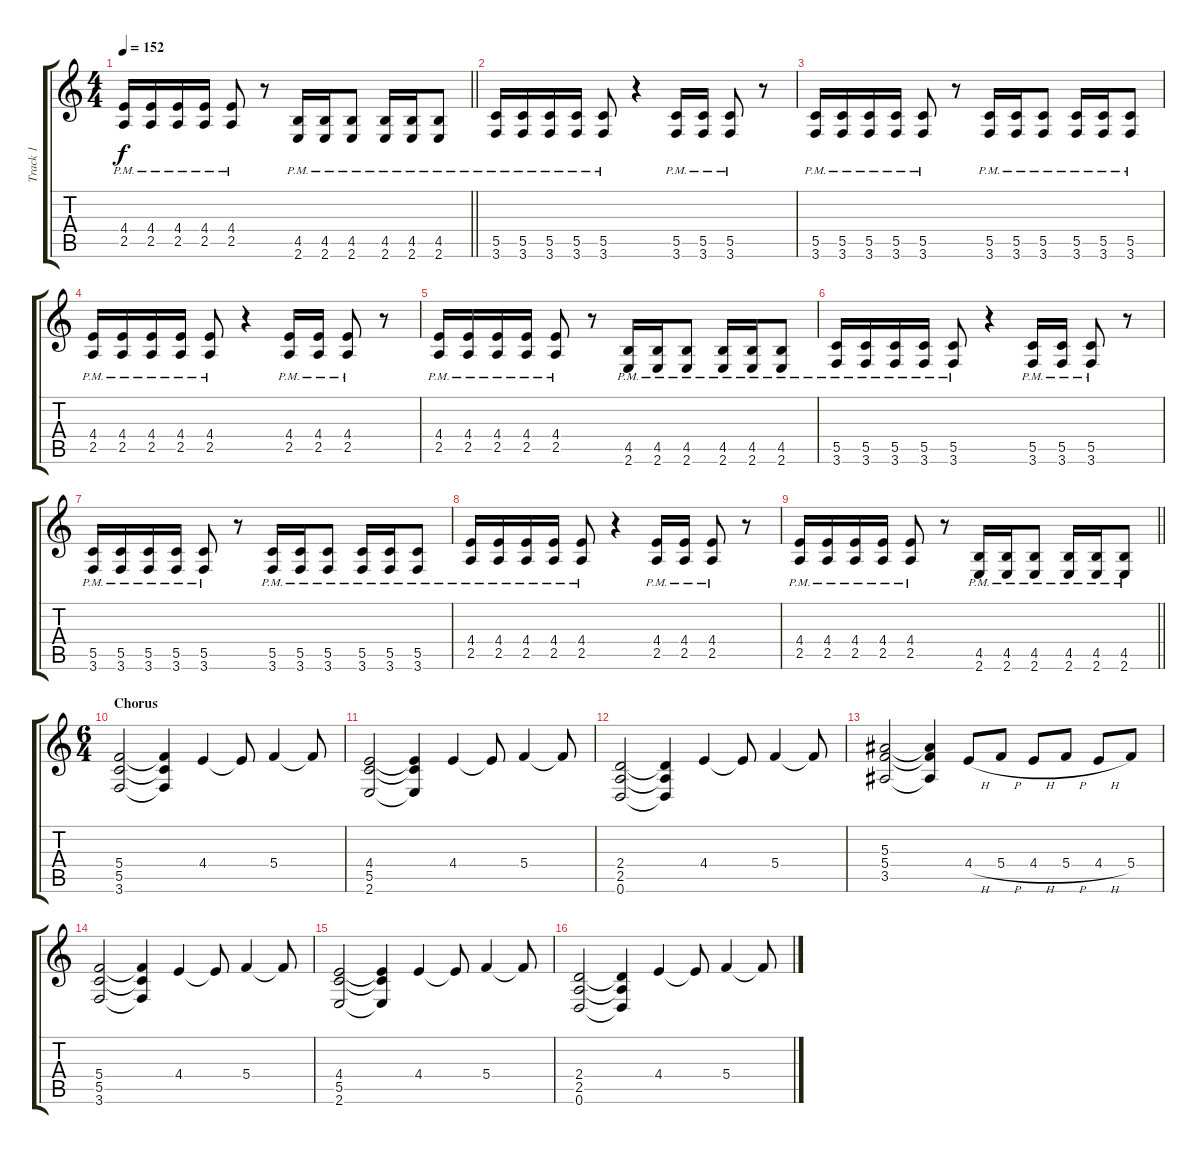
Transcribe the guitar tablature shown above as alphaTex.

\track ("Track 1" "Track 1") {instrument distortionguitar}
\staff {score tabs}
\tuning (D4 A3 F3 C3 G2 D2) {hide}
\ts (4 4)
\tempo 152
\clef g2
\barLineRight lightlight
\ks c
(4.4{pm} 2.5{pm}).16{dy f} (4.4{pm} 2.5{pm}).16 (4.4{pm} 2.5{pm}).16 (4.4{pm} 2.5{pm}).16 (4.4{pm} 2.5{pm}).8 r.8 (4.5{pm} 2.6{pm}).16 (4.5{pm} 2.6{pm}).16 (4.5{pm} 2.6{pm}).8 (4.5{pm} 2.6{pm}).16 (4.5{pm} 2.6{pm}).16 (4.5{pm} 2.6{pm}).8 |
(5.5{pm} 3.6{pm}).16 (5.5{pm} 3.6{pm}).16 (5.5{pm} 3.6{pm}).16 (5.5{pm} 3.6{pm}).16 (5.5{pm} 3.6{pm}).8 r.4 (5.5{pm} 3.6{pm}).16 (5.5{pm} 3.6{pm}).16 (5.5{pm} 3.6{pm}).8 r.8 |
(5.5{pm} 3.6{pm}).16 (5.5{pm} 3.6{pm}).16 (5.5{pm} 3.6{pm}).16 (5.5{pm} 3.6{pm}).16 (5.5{pm} 3.6{pm}).8 r.8 (5.5{pm} 3.6{pm}).16 (5.5{pm} 3.6{pm}).16 (5.5{pm} 3.6{pm}).8 (5.5{pm} 3.6{pm}).16 (5.5{pm} 3.6{pm}).16 (5.5{pm} 3.6{pm}).8 |
(4.4{pm} 2.5{pm}).16 (4.4{pm} 2.5{pm}).16 (4.4{pm} 2.5{pm}).16 (4.4{pm} 2.5{pm}).16 (4.4{pm} 2.5{pm}).8 r.4 (4.4{pm} 2.5{pm}).16 (4.4{pm} 2.5{pm}).16 (4.4{pm} 2.5{pm}).8 r.8 |
(4.4{pm} 2.5{pm}).16 (4.4{pm} 2.5{pm}).16 (4.4{pm} 2.5{pm}).16 (4.4{pm} 2.5{pm}).16 (4.4{pm} 2.5{pm}).8 r.8 (4.5{pm} 2.6{pm}).16 (4.5{pm} 2.6{pm}).16 (4.5{pm} 2.6{pm}).8 (4.5{pm} 2.6{pm}).16 (4.5{pm} 2.6{pm}).16 (4.5{pm} 2.6{pm}).8 |
(5.5{pm} 3.6{pm}).16 (5.5{pm} 3.6{pm}).16 (5.5{pm} 3.6{pm}).16 (5.5{pm} 3.6{pm}).16 (5.5{pm} 3.6{pm}).8 r.4 (5.5{pm} 3.6{pm}).16 (5.5{pm} 3.6{pm}).16 (5.5{pm} 3.6{pm}).8 r.8 |
(5.5{pm} 3.6{pm}).16 (5.5{pm} 3.6{pm}).16 (5.5{pm} 3.6{pm}).16 (5.5{pm} 3.6{pm}).16 (5.5{pm} 3.6{pm}).8 r.8 (5.5{pm} 3.6{pm}).16 (5.5{pm} 3.6{pm}).16 (5.5{pm} 3.6{pm}).8 (5.5{pm} 3.6{pm}).16 (5.5{pm} 3.6{pm}).16 (5.5{pm} 3.6{pm}).8 |
(4.4{pm} 2.5{pm}).16 (4.4{pm} 2.5{pm}).16 (4.4{pm} 2.5{pm}).16 (4.4{pm} 2.5{pm}).16 (4.4{pm} 2.5{pm}).8 r.4 (4.4{pm} 2.5{pm}).16 (4.4{pm} 2.5{pm}).16 (4.4{pm} 2.5{pm}).8 r.8 |
\barLineRight lightlight
(4.4{pm} 2.5{pm}).16 (4.4{pm} 2.5{pm}).16 (4.4{pm} 2.5{pm}).16 (4.4{pm} 2.5{pm}).16 (4.4{pm} 2.5{pm}).8 r.8 (4.5{pm} 2.6{pm}).16 (4.5{pm} 2.6{pm}).16 (4.5{pm} 2.6{pm}).8 (4.5{pm} 2.6{pm}).16 (4.5{pm} 2.6{pm}).16 (4.5{pm} 2.6{pm}).8 |
\ts (6 4)
\section ("" "Chorus")
(5.4 5.5 3.6).2 (5.4{t} 5.5{t} 3.6{t}).4 4.4.4 4.4{t}.8 5.4.4 5.4{t}.8 |
(4.4 5.5 2.6).2 (4.4{t} 5.5{t} 2.6{t}).4 4.4.4 4.4{t}.8 5.4.4 5.4{t}.8 |
(2.4 2.5 0.6).2 (2.4{t} 2.5{t} 0.6{t}).4 4.4.4 4.4{t}.8 5.4.4 5.4{t}.8 |
(5.3 5.4 3.5).2 (5.3{t} 5.4{t} 3.5{t}).4 4.4{h}.8 5.4{h}.8 4.4{h}.8 5.4{h}.8 4.4{h}.8 5.4.8 |
(5.4 5.5 3.6).2 (5.4{t} 5.5{t} 3.6{t}).4 4.4.4 4.4{t}.8 5.4.4 5.4{t}.8 |
(4.4 5.5 2.6).2 (4.4{t} 5.5{t} 2.6{t}).4 4.4.4 4.4{t}.8 5.4.4 5.4{t}.8 |
(2.4 2.5 0.6).2 (2.4{t} 2.5{t} 0.6{t}).4 4.4.4 4.4{t}.8 5.4.4 5.4{t}.8
